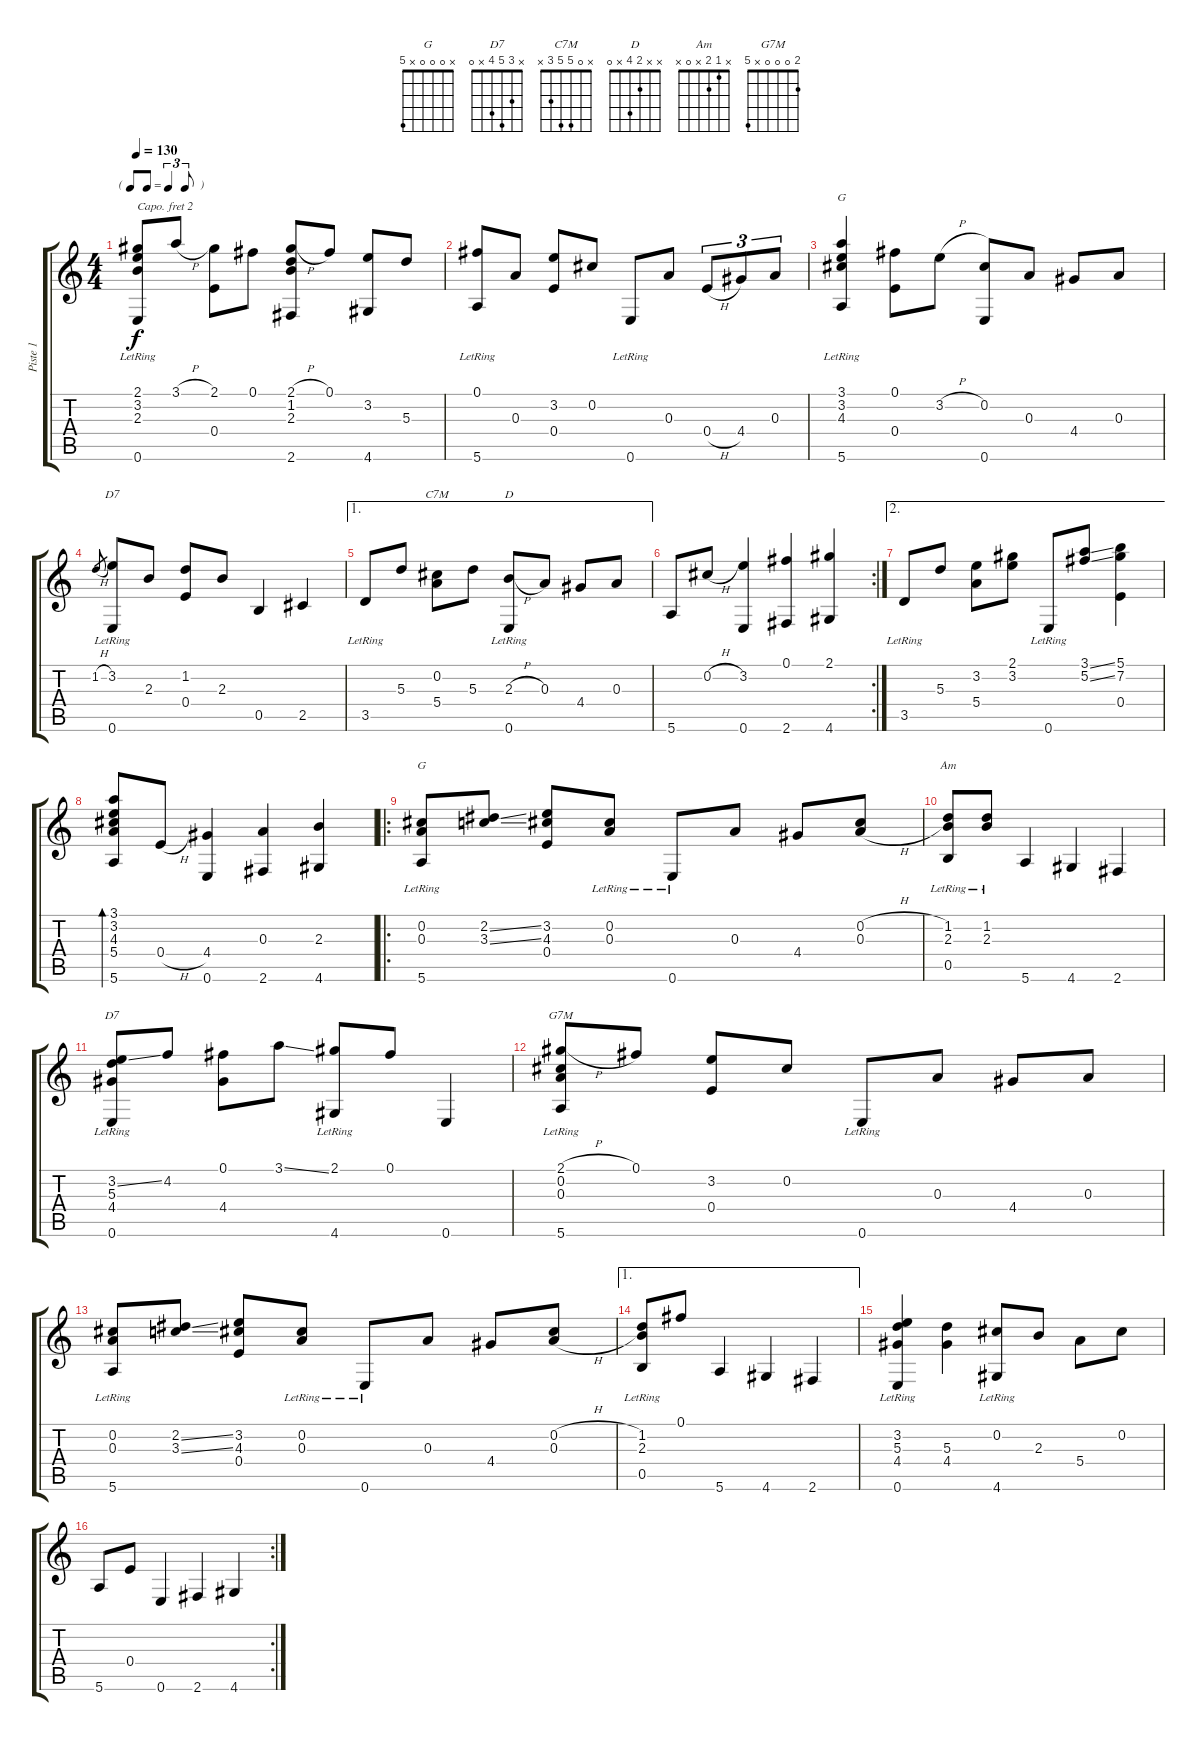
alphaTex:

\track ("Piste 1" "Piste 1") {instrument acousticguitarnylon}
\staff {score tabs}
\capo 2
\tuning (E4 B3 G3 D3 A2 D2) {hide}
\chord ("G" 3 3 4 x x 5) {barre 3}
\chord ("D7" x 1 2 0 x 0)
\chord ("C7M" x 0 5 5 3 x)
\chord ("D" x x 2 4 x 0)
\chord ("G" x 0 0 0 x 5)
\chord ("Am" x 1 2 x 0 x)
\chord ("D7" x 3 5 4 x 0)
\chord ("G7M" 2 0 0 0 x 5)
\ts (4 4)
\tf triplet8th
\tempo 130
\clef g2
\ks c
(2.1 3.2 2.3 0.6{lr}).8{dy f} 3.1{h}.8 (2.1 0.4).8 0.1.8 (2.1{h} 1.2 2.3 2.6).8 0.1.8 (3.2 4.6).8 5.3.8 |
(0.1 5.6{lr}).8 0.3.8 (3.2 0.4).8 0.2.8 0.6{lr}.8 0.3.8 0.4{h}.8{tu (3 2)} 4.4.8{tu (3 2)} 0.3.8{tu (3 2)} |
(3.1 3.2 4.3 5.6{lr}).4{ch "G"} (0.1 0.4).8 3.2{h}.8 (0.2 0.6).8 0.3.8 4.4.8 0.3.8 |
1.2{h}.8{gr} (3.2 0.6{lr}).8{ch "D7"} 2.3.8 (1.2 0.4).8 2.3.8 0.5.4 2.5.4 |
\ae 1
3.5{lr}.8 5.3.8 (0.2 5.4).8{ch "C7M"} 5.3.8 (2.3{h} 0.6{lr}).8{ch "D"} 0.3.8 4.4.8 0.3.8 |
\rc 2
5.6.8 0.2{h}.8 (3.2 0.6).4 (0.1 2.6).4 (2.1 4.6).4 |
\ae 2
3.5{lr}.8 5.3.8 (3.2 5.4).8 (2.1 3.2).8 0.6{lr}.8 (3.1{ss} 5.2{ss}).8 (5.1 7.2 0.4).4 |
(3.1 3.2 4.3 5.4 5.6).8{bd 60} 0.4{h}.8 (4.4 0.6).4 (0.3 2.6).4 (2.3 4.6).4 |
\ro
(0.2 0.3 5.6{lr}).8{ch "G"} (2.2{ss} 3.3{ss}).8 (3.2 4.3 0.4).8 (0.2{lr} 0.3{lr}).8 0.6{lr}.8 0.3.8 4.4.8 (0.2{h} 0.3{h}).8 |
(1.2 2.3 0.5{lr}).8{ch "Am"} (1.2{lr} 2.3{lr}).8 5.6.4 4.6.4 2.6.4 |
(3.2{ss} 5.3 4.4 0.6{lr}).8{ch "D7"} 4.2.8 (0.1 4.4).8 3.1{ss}.8 (2.1 4.6{lr}).8 0.1.8 0.6.4 |
(2.1{h} 0.2 0.3 5.6{lr}).8{ch "G7M"} 0.1.8 (3.2 0.4).8 0.2.8 0.6{lr}.8 0.3.8 4.4.8 0.3.8 |
(0.2 0.3 5.6{lr}).8 (2.2{ss} 3.3{ss}).8 (3.2 4.3 0.4).8 (0.2{lr} 0.3{lr}).8 0.6{lr}.8 0.3.8 4.4.8 (0.2{h} 0.3{h}).8 |
\ae 1
(1.2 2.3 0.5{lr}).8 0.1.8 5.6.4 4.6.4 2.6.4 |
(3.2 5.3 4.4 0.6{lr}).4 (5.3 4.4).4 (0.2 4.6{lr}).8 2.3.8 5.4.8 0.2.8 |
\rc 2
5.6.8 0.4.8 0.6.4 2.6.4 4.6.4
